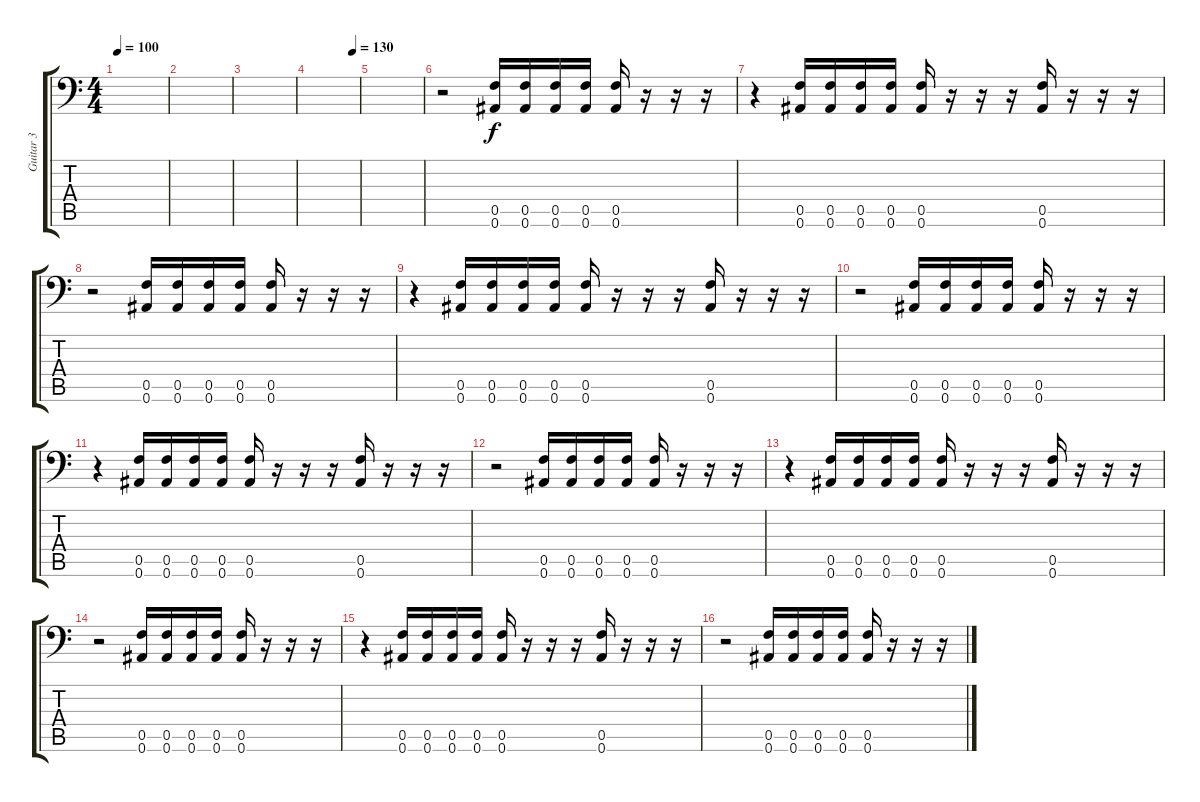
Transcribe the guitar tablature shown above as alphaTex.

\track ("Guitar 3" "Guitar 3") {instrument distortionguitar}
\staff {score tabs}
\tuning (C4 G3 Eb3 Bb2 F2 Bb1) {hide}
\ts (4 4)
\tempo 100
\clef f4
\ks c
|
|
|
\tempo (130 0.875)
|
|
r.2 (0.5 0.6).16 (0.5 0.6).16 (0.5 0.6).16 (0.5 0.6).16 (0.5 0.6).16 r.16 r.16 r.16 |
r.4 (0.5 0.6).16 (0.5 0.6).16 (0.5 0.6).16 (0.5 0.6).16 (0.5 0.6).16 r.16 r.16 r.16 (0.5 0.6).16 r.16 r.16 r.16 |
r.2 (0.5 0.6).16 (0.5 0.6).16 (0.5 0.6).16 (0.5 0.6).16 (0.5 0.6).16 r.16 r.16 r.16 |
r.4 (0.5 0.6).16 (0.5 0.6).16 (0.5 0.6).16 (0.5 0.6).16 (0.5 0.6).16 r.16 r.16 r.16 (0.5 0.6).16 r.16 r.16 r.16 |
r.2 (0.5 0.6).16 (0.5 0.6).16 (0.5 0.6).16 (0.5 0.6).16 (0.5 0.6).16 r.16 r.16 r.16 |
r.4 (0.5 0.6).16 (0.5 0.6).16 (0.5 0.6).16 (0.5 0.6).16 (0.5 0.6).16 r.16 r.16 r.16 (0.5 0.6).16 r.16 r.16 r.16 |
r.2 (0.5 0.6).16 (0.5 0.6).16 (0.5 0.6).16 (0.5 0.6).16 (0.5 0.6).16 r.16 r.16 r.16 |
r.4 (0.5 0.6).16 (0.5 0.6).16 (0.5 0.6).16 (0.5 0.6).16 (0.5 0.6).16 r.16 r.16 r.16 (0.5 0.6).16 r.16 r.16 r.16 |
r.2 (0.5 0.6).16 (0.5 0.6).16 (0.5 0.6).16 (0.5 0.6).16 (0.5 0.6).16 r.16 r.16 r.16 |
r.4 (0.5 0.6).16 (0.5 0.6).16 (0.5 0.6).16 (0.5 0.6).16 (0.5 0.6).16 r.16 r.16 r.16 (0.5 0.6).16 r.16 r.16 r.16 |
r.2 (0.5 0.6).16 (0.5 0.6).16 (0.5 0.6).16 (0.5 0.6).16 (0.5 0.6).16 r.16 r.16 r.16
